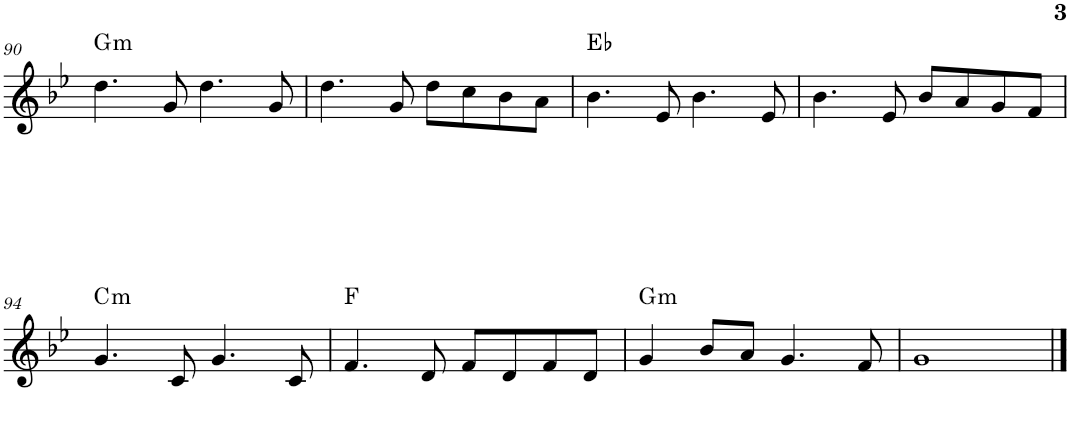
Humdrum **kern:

**kern	**harte
*part1	*part1
*staff1	*
*I"Piano	*
*I'Pno.	*
!!LO:PB:g=z
*clefG2	*
*k[b-e-]	*
*M4/4	*
=90	=90
!	!LO:H:kt=m
4.dd\	G:min
8g/	.
4.dd\	.
8g/	.
=91	=91
4.dd\	.
8g/	.
8dd\L	.
8cc\	.
8b-\	.
8a\J	.
=92	=92
4.b-\	Eb:maj
8e-/	.
4.b-\	.
8e-/	.
=93	=93
4.b-\	.
8e-/	.
8b-/L	.
8a/	.
8g/	.
8f/J	.
!!LO:LB:g=z
=94	=94
!	!LO:H:kt=m
4.g/	C:min
8c/	.
4.g/	.
8c/	.
=95	=95
4.f/	F:maj
8d/	.
8f/L	.
8d/	.
8f/	.
8d/J	.
=96	=96
!	!LO:H:kt=m
4g/	G:min
8b-/L	.
8a/J	.
4.g/	.
8f/	.
=97	=97
1g	.
==	==
*-	*-
